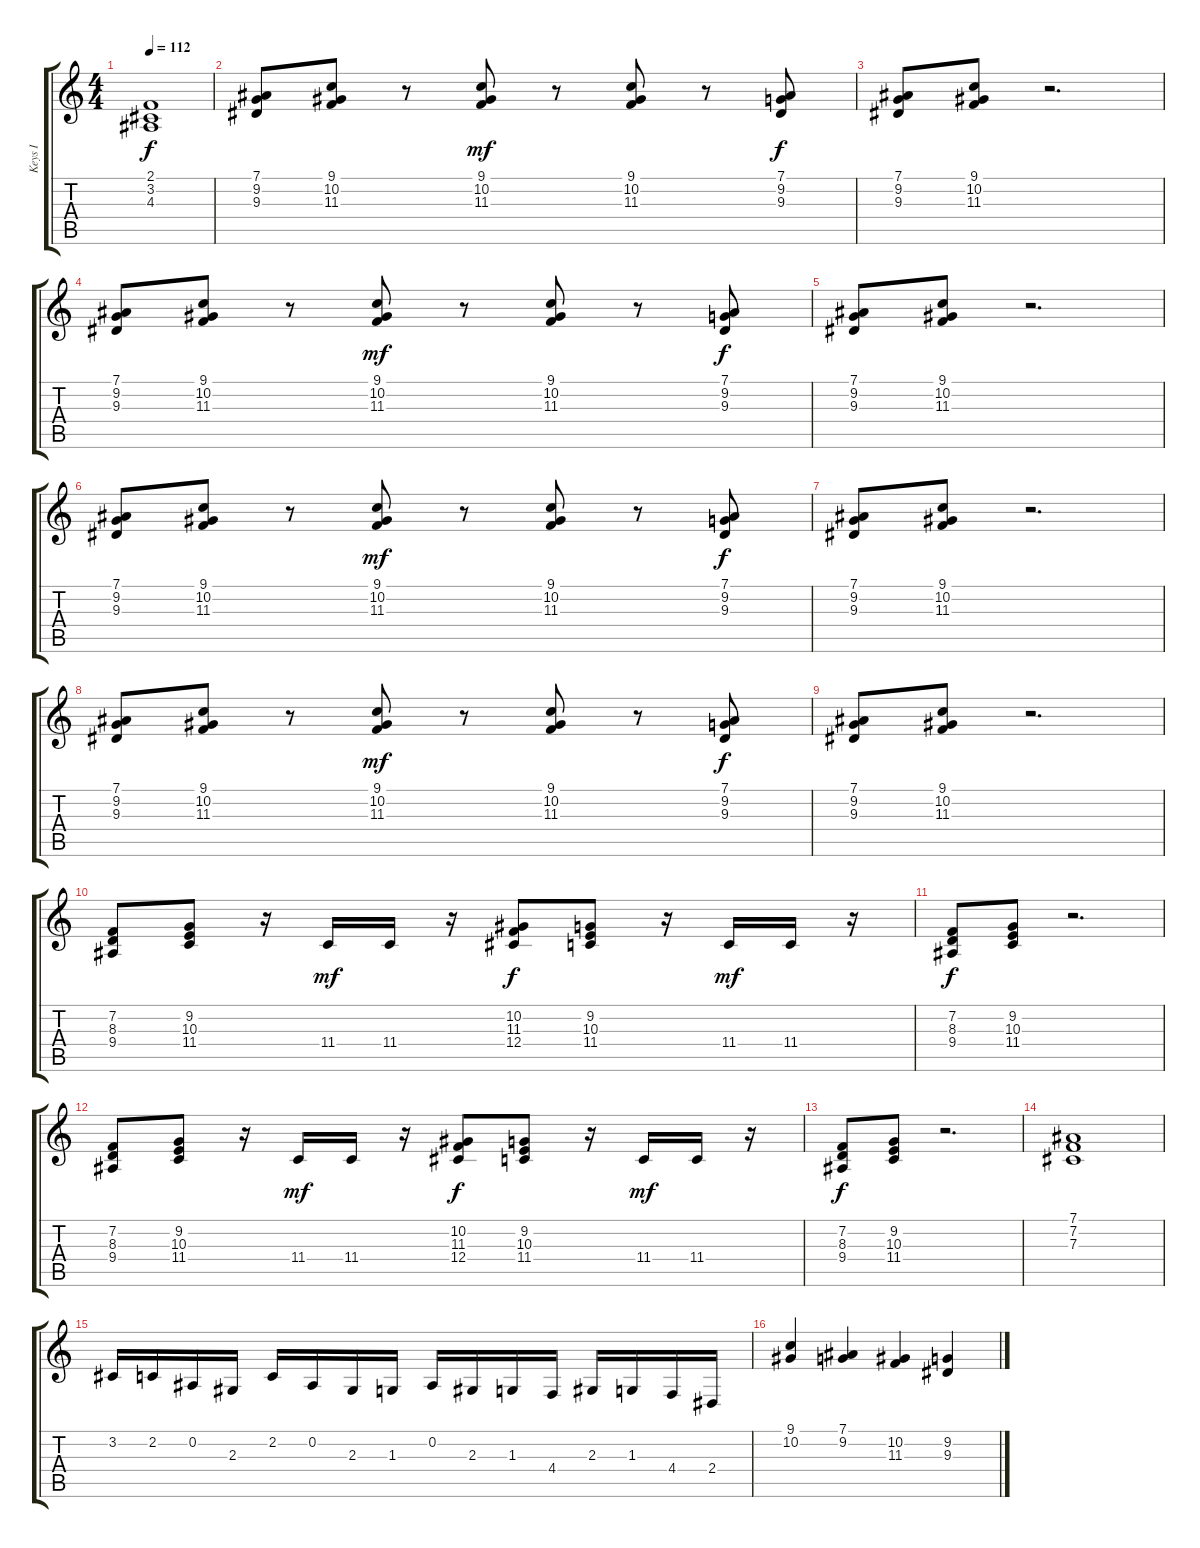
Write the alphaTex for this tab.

\track ("Keys I" "Keys I") {instrument tremolostrings}
\staff {score tabs}
\tuning (Eb4 Bb3 Gb3 Db3 Ab2 Eb2) {hide}
\ts (4 4)
\tempo 112
\clef g2
\ks c
(2.1 3.2 4.3).1{dy f instrument fx7echoes} |
(7.1 9.2 9.3).8{instrument tremolostrings} (9.1 10.2 11.3).8 r.8 (9.1 10.2 11.3).8{dy mf} r.8 (9.1 10.2 11.3).8 r.8 (7.1 9.2 9.3).8{dy f} |
(7.1 9.2 9.3).8 (9.1 10.2 11.3).8 r.2{d} |
(7.1 9.2 9.3).8 (9.1 10.2 11.3).8 r.8 (9.1 10.2 11.3).8{dy mf} r.8 (9.1 10.2 11.3).8 r.8 (7.1 9.2 9.3).8{dy f} |
(7.1 9.2 9.3).8 (9.1 10.2 11.3).8 r.2{d} |
(7.1 9.2 9.3).8 (9.1 10.2 11.3).8 r.8 (9.1 10.2 11.3).8{dy mf} r.8 (9.1 10.2 11.3).8 r.8 (7.1 9.2 9.3).8{dy f} |
(7.1 9.2 9.3).8 (9.1 10.2 11.3).8 r.2{d} |
(7.1 9.2 9.3).8 (9.1 10.2 11.3).8 r.8 (9.1 10.2 11.3).8{dy mf} r.8 (9.1 10.2 11.3).8 r.8 (7.1 9.2 9.3).8{dy f} |
(7.1 9.2 9.3).8 (9.1 10.2 11.3).8 r.2{d} |
(7.2 8.3 9.4).8 (9.2 10.3 11.4).8 r.16 11.4.16{dy mf} 11.4.16 r.16 (10.2 11.3 12.4).8{dy f} (9.2 10.3 11.4).8 r.16 11.4.16{dy mf} 11.4.16 r.16 |
(7.2 8.3 9.4).8{dy f} (9.2 10.3 11.4).8 r.2{d} |
(7.2 8.3 9.4).8 (9.2 10.3 11.4).8 r.16 11.4.16{dy mf} 11.4.16 r.16 (10.2 11.3 12.4).8{dy f} (9.2 10.3 11.4).8 r.16 11.4.16{dy mf} 11.4.16 r.16 |
(7.2 8.3 9.4).8{dy f} (9.2 10.3 11.4).8 r.2{d} |
(7.1 7.2 7.3).1 |
3.2.16 2.2.16 0.2.16 2.3.16 2.2.16 0.2.16 2.3.16 1.3.16 0.2.16 2.3.16 1.3.16 4.4.16 2.3.16 1.3.16 4.4.16 2.4.16 |
(9.1 10.2).4 (7.1 9.2).4 (10.2 11.3).4 (9.2 9.3).4
